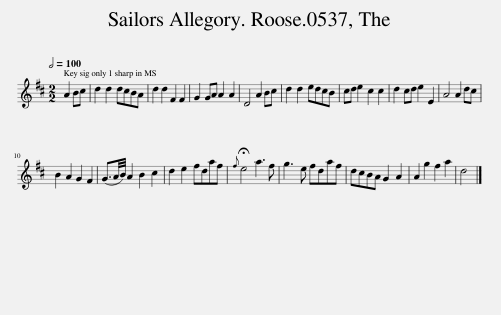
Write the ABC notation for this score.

X:1
L:1/8
Q:1/2=100
M:2/2
I:linebreak $
K:D
V:1 treble
V:1
 A2 Bc | d2 d2 dcBA | d2 d2 F2 F2 | G2 GA A2 A2 | D4 A2 Bc | %5
 d2 d2 edcB | cd e2 c2 c2 | d2 cd e2 E2 | A4 A2 dc |$ B2 A2 G2 F2 | %10
 (G3/2A/4B/4) A2 B2 c2 | d2 e2 fdaf |{!fermata!f} !fermata!e4 a3 f | g3 e fdaf | dcBA G2 A2 | %15
 A2 g2 f2 a2 | d4 |] %17
